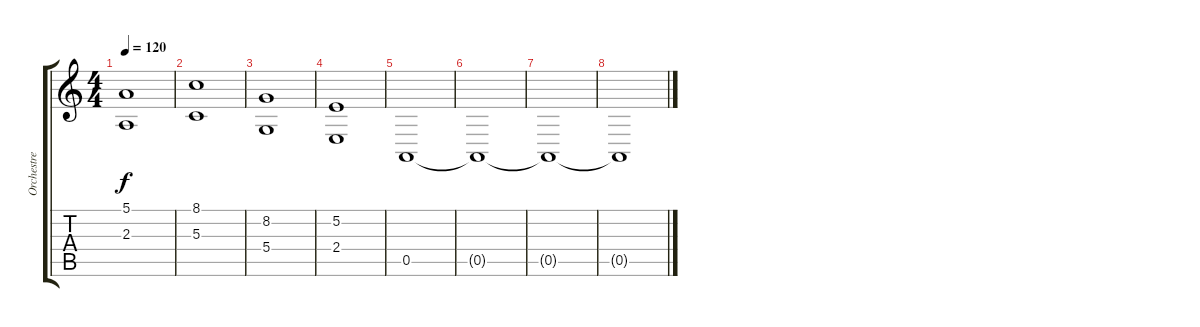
\track ("Orchestre violon" "Orchestre ") {instrument stringensemble1}
\staff {score tabs}
\tuning (E4 B3 G3 D3 A2 E2) {hide}
\ts (4 4)
\tempo 120
\clef g2
\ks c
(5.1 2.3).1{dy f} |
(8.1 5.3).1 |
(8.2 5.4).1 |
(5.2 2.4).1 |
0.5.1 |
0.5{t}.1 |
0.5{t}.1 |
0.5{t}.1
